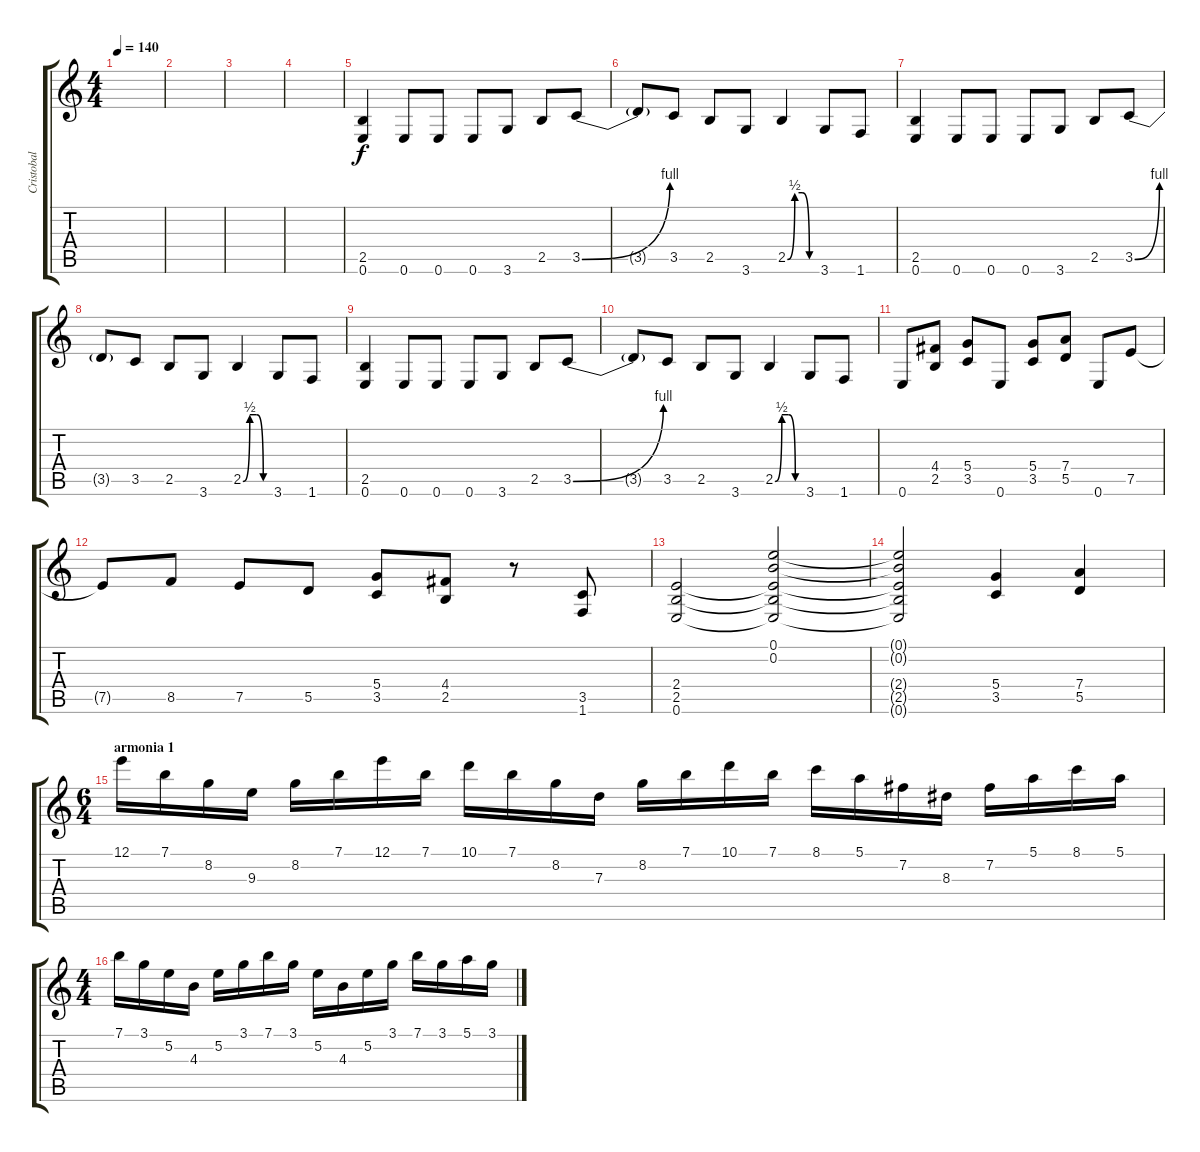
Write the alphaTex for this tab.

\track ("Cristobal Arriagada" "Cristobal ") {instrument distortionguitar}
\staff {score tabs}
\tuning (E4 B3 G3 D3 A2 E2) {hide}
\ts (4 4)
\tempo 140
\clef g2
\ks c
|
|
|
|
(2.5 0.6).4 0.6.8 0.6.8 0.6.8 3.6.8 2.5.8 3.5{be (bend 0 0 60 4)}.8 |
3.5{t}.8 3.5.8 2.5.8 3.6.8 2.5{be (custom 0 0 15 2 30 2 45 0 60 0)}.4 3.6.8 1.6.8 |
(2.5 0.6).4 0.6.8 0.6.8 0.6.8 3.6.8 2.5.8 3.5{be (bend 0 0 60 4)}.8 |
3.5{t}.8 3.5.8 2.5.8 3.6.8 2.5{be (custom 0 0 15 2 30 2 45 0 60 0)}.4 3.6.8 1.6.8 |
(2.5 0.6).4 0.6.8 0.6.8 0.6.8 3.6.8 2.5.8 3.5{be (bend 0 0 60 4)}.8 |
3.5{t}.8 3.5.8 2.5.8 3.6.8 2.5{be (custom 0 0 15 2 30 2 45 0 60 0)}.4 3.6.8 1.6.8 |
0.6.8 (4.4 2.5).8 (5.4 3.5).8 0.6.8 (5.4 3.5).8 (7.4 5.5).8 0.6.8 7.5.8 |
7.5{t}.8 8.5.8 7.5.8 5.5.8 (5.4 3.5).8 (4.4 2.5).8 r.8 (3.5 1.6).8 |
(2.4 2.5 0.6).2 (0.1 0.2 2.4{t} 2.5{t} 0.6{t}).2 |
(0.1{t} 0.2{t} 2.4{t} 2.5{t} 0.6{t}).2 (5.4 3.5).4 (7.4 5.5).4 |
\ts (6 4)
\section ("" "armonia 1")
12.1.16 7.1.16 8.2.16 9.3.16 8.2.16 7.1.16 12.1.16 7.1.16 10.1.16 7.1.16 8.2.16 7.3.16 8.2.16 7.1.16 10.1.16 7.1.16 8.1.16 5.1.16 7.2.16 8.3.16 7.2.16 5.1.16 8.1.16 5.1.16 |
\ts (4 4)
7.1.16 3.1.16 5.2.16 4.3.16 5.2.16 3.1.16 7.1.16 3.1.16 5.2.16 4.3.16 5.2.16 3.1.16 7.1.16 3.1.16 5.1.16 3.1.16
